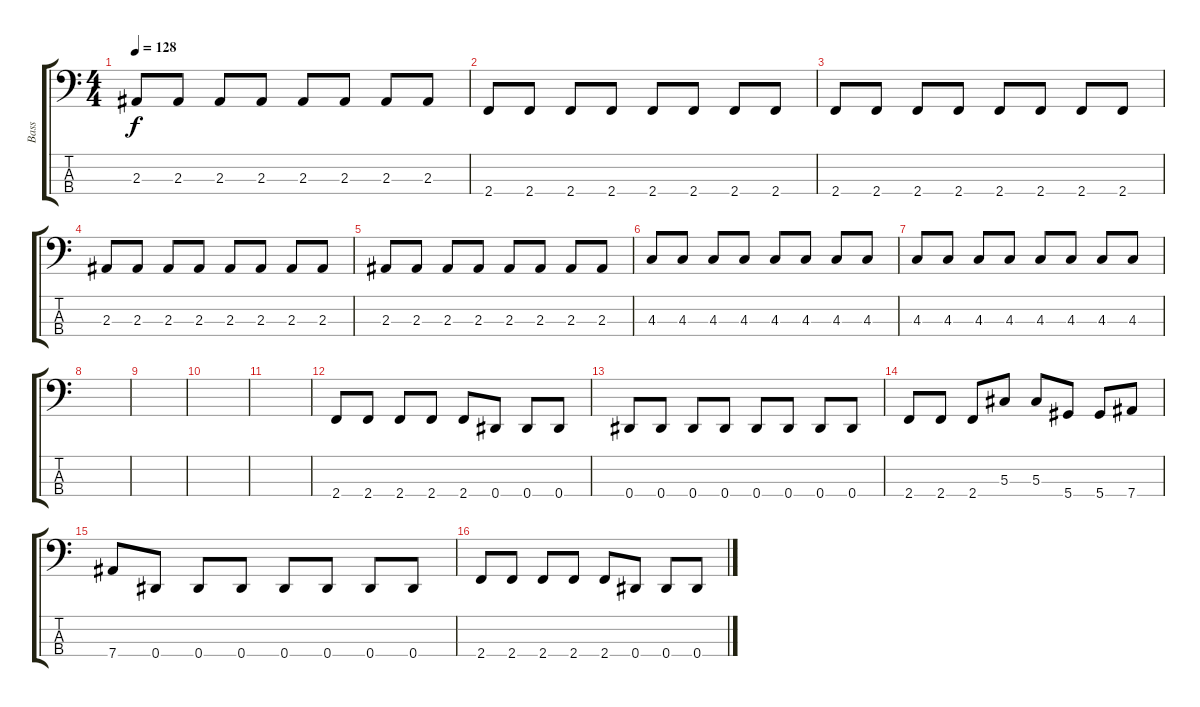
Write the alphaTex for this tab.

\track ("Bass" "Bass") {instrument electricbassfinger}
\staff {score tabs}
\tuning (Gb2 Db2 Ab1 Eb1) {hide}
\ts (4 4)
\tempo 128
\clef f4
\ks c
2.3.8{dy f} 2.3.8 2.3.8 2.3.8 2.3.8 2.3.8 2.3.8 2.3.8 |
2.4.8 2.4.8 2.4.8 2.4.8 2.4.8 2.4.8 2.4.8 2.4.8 |
2.4.8 2.4.8 2.4.8 2.4.8 2.4.8 2.4.8 2.4.8 2.4.8 |
2.3.8 2.3.8 2.3.8 2.3.8 2.3.8 2.3.8 2.3.8 2.3.8 |
2.3.8 2.3.8 2.3.8 2.3.8 2.3.8 2.3.8 2.3.8 2.3.8 |
4.3.8 4.3.8 4.3.8 4.3.8 4.3.8 4.3.8 4.3.8 4.3.8 |
4.3.8 4.3.8 4.3.8 4.3.8 4.3.8 4.3.8 4.3.8 4.3.8 |
|
|
|
|
2.4.8 2.4.8 2.4.8 2.4.8 2.4.8 0.4.8 0.4.8 0.4.8 |
0.4.8 0.4.8 0.4.8 0.4.8 0.4.8 0.4.8 0.4.8 0.4.8 |
2.4.8 2.4.8 2.4.8 5.3.8 5.3.8 5.4.8 5.4.8 7.4.8 |
7.4.8 0.4.8 0.4.8 0.4.8 0.4.8 0.4.8 0.4.8 0.4.8 |
2.4.8 2.4.8 2.4.8 2.4.8 2.4.8 0.4.8 0.4.8 0.4.8
